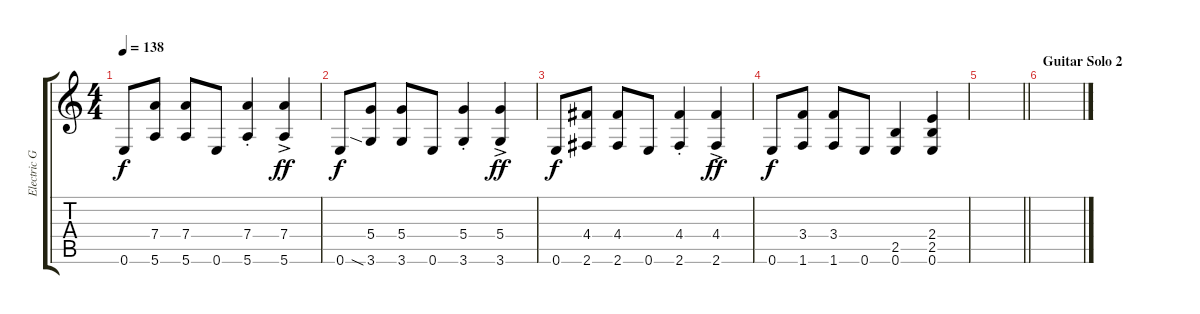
\track ("Electric Guitar 1" "Electric G") {instrument overdrivenguitar}
\staff {score tabs}
\tuning (E4 B3 G3 D3 A2 E2) {hide}
\ts (4 4)
\tempo 138
\clef g2
\ks c
0.6.8{dy f} (7.4 5.6).8 (7.4 5.6).8 0.6.8 (7.4{st} 5.6{st}).4 (7.4{ac} 5.6{ac}).4{dy ff} |
0.6.8{dy f} (5.4 3.6{sia}).8 (5.4 3.6).8 0.6.8 (5.4 3.6{st}).4 (5.4 3.6{ac}).4{dy ff} |
0.6.8{dy f} (4.4 2.6).8 (4.4 2.6).8 0.6.8 (4.4 2.6{st}).4 (4.4 2.6{ac}).4{dy ff} |
0.6.8{dy f} (3.4 1.6).8 (3.4 1.6).8 0.6.8 (2.5 0.6).4 (2.4 2.5 0.6).4 |
\barLineRight lightlight
|
\section ("" "Guitar Solo 2")
